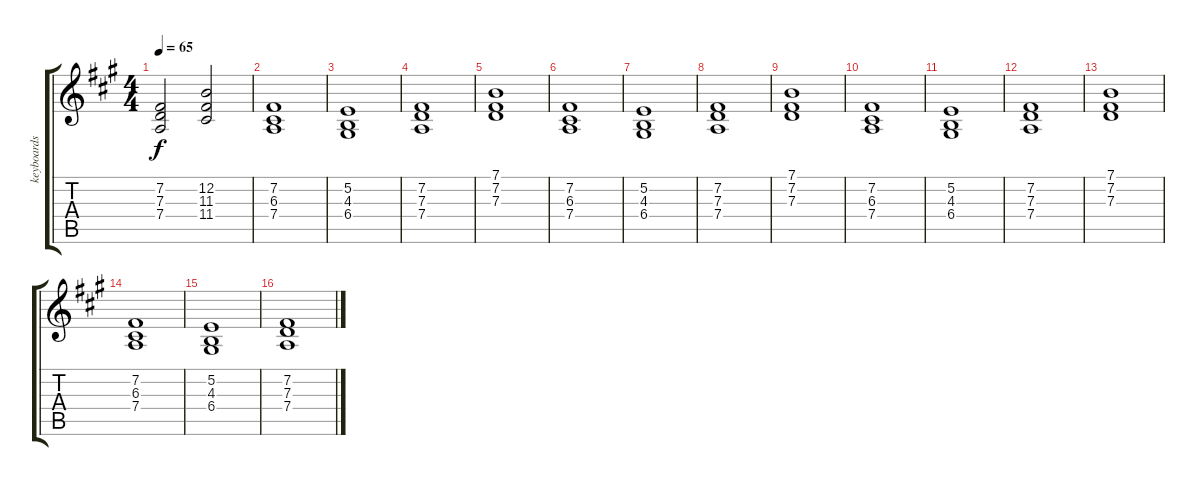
\track ("keyboards" "keyboards") {instrument reedorgan}
\staff {score tabs}
\tuning (E4 B3 G3 D3 A2 E2) {hide}
\ts (4 4)
\tempo 65
\clef g2
\ks f#minor
(7.2 7.3 7.4).2{dy f} (12.2 11.3 11.4).2 |
(7.2 6.3 7.4).1 |
(5.2 4.3 6.4).1 |
(7.2 7.3 7.4).1 |
(7.1 7.2 7.3).1 |
(7.2 6.3 7.4).1 |
(5.2 4.3 6.4).1 |
(7.2 7.3 7.4).1 |
(7.1 7.2 7.3).1 |
(7.2 6.3 7.4).1 |
(5.2 4.3 6.4).1 |
(7.2 7.3 7.4).1 |
(7.1 7.2 7.3).1 |
(7.2 6.3 7.4).1{volume 5} |
(5.2 4.3 6.4).1 |
(7.2 7.3 7.4).1
